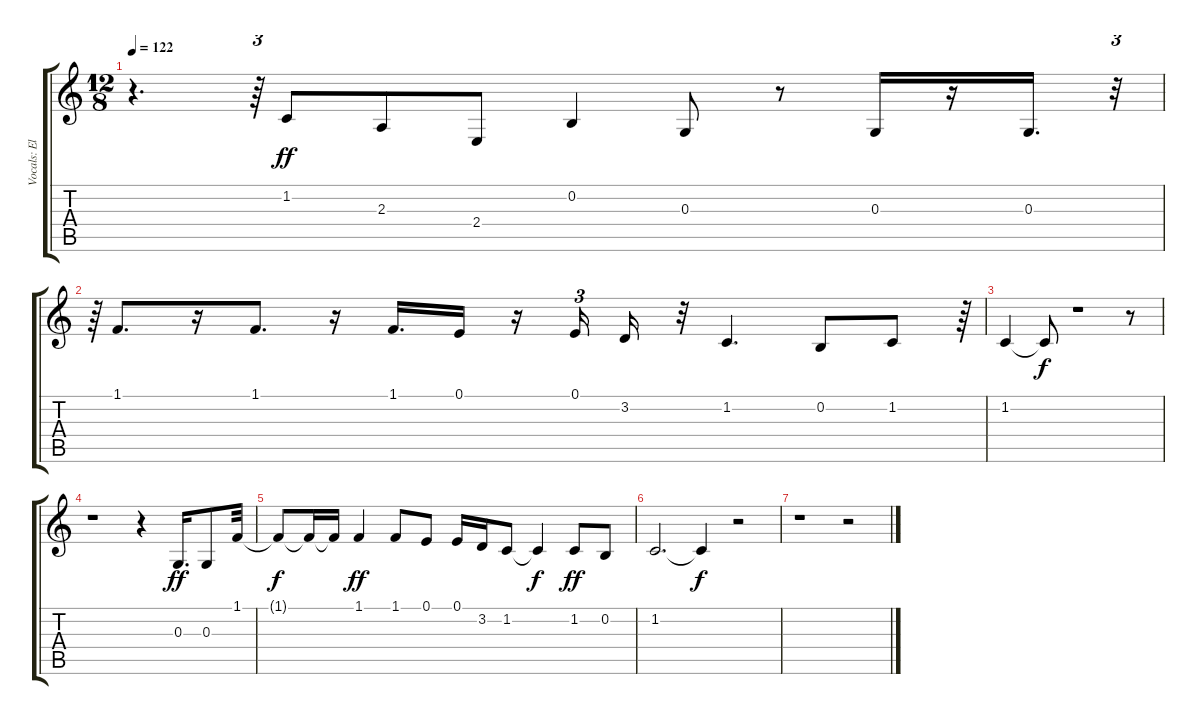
\track ("Vocals: Elton John" "Vocals: El") {instrument synthbrass2}
\staff {score tabs}
\tuning (E4 B3 G3 D3 A2 E2) {hide}
\ts (12 8)
\tempo 122
\clef g2
\ks c
r.4{d dy ff} r.64{tu (3 2)} 1.2.8 2.3.8 2.4.8 0.2.4 0.3.8 r.8 0.3.16 r.16 0.3.16{d} r.32{tu (3 2)} |
r.64{tu (3 2)} 1.1.8{d} r.16 1.1.8{d} r.16 1.1.16{d} 0.1.16 r.16 0.1.16{tu (3 2)} 3.2.16 r.32 1.2.4{d} 0.2.8 1.2.8 r.64{tu (3 2)} |
1.2.4 1.2{t}.8{dy f} r.1 r.8 |
r.1 r.4 0.3.16{d dy ff} 0.3.8 1.1.32 |
1.1{t}.8{dy f} 1.1{t}.16 1.1{t}.16 1.1.4{dy ff} 1.1.8 0.1.8 0.1.16 3.2.16 1.2.8 1.2{t}.4{dy f} 1.2.8{dy ff} 0.2.8 |
1.2.2{d} 1.2{t}.4{dy f} r.2 |
r.1 r.2
